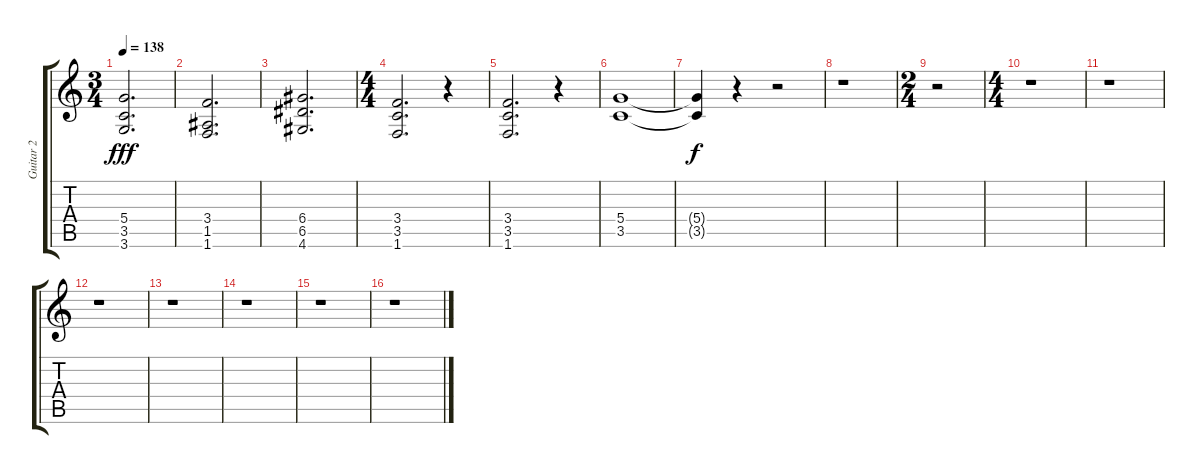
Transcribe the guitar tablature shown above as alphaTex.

\track ("Guitar 2" "Guitar 2") {instrument electricguitarclean}
\staff {score tabs}
\tuning (E4 B3 G3 D3 A2 E2) {hide}
\ts (3 4)
\tempo 138
\clef g2
\ks c
(5.4 3.5 3.6).2{d dy fff} |
(3.4 1.5 1.6).2{d} |
(6.4 6.5 4.6).2{d} |
\ts (4 4)
(3.4 3.5 1.6).2{d} r.4 |
(3.4 3.5 1.6).2{d} r.4 |
(5.4 3.5).1 |
(5.4{t} 3.5{t}).4{dy f} r.4 r.2 |
r.1 |
\ts (2 4)
r.2 |
\ts (4 4)
r.1 |
r.1 |
r.1 |
r.1 |
r.1 |
r.1 |
r.1
